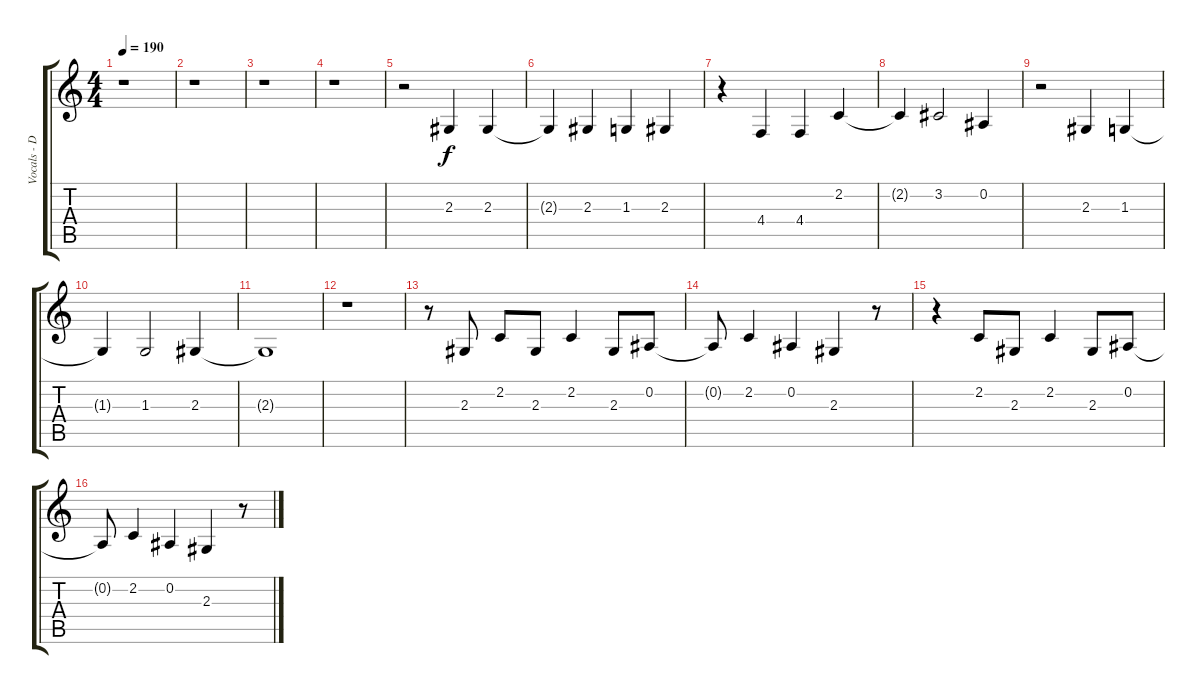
\track ("Vocals - Dustin" "Vocals - D") {instrument tangoaccordion}
\staff {score tabs}
\tuning (Eb4 Bb3 Gb3 Db3 Ab2 Db2) {hide}
\ts (4 4)
\tempo 190
\clef g2
\ks c
r.1{dy f} |
r.1 |
r.1 |
r.1 |
r.2 2.3.4 2.3.4 |
2.3{t}.4 2.3.4 1.3.4 2.3.4 |
r.4 4.4.4 4.4.4 2.2.4 |
2.2{t}.4 3.2.2 0.2.4 |
r.2 2.3.4 1.3.4 |
1.3{t}.4 1.3.2 2.3.4 |
2.3{t}.1 |
r.1 |
r.8 2.3.8 2.2.8 2.3.8 2.2.4 2.3.8 0.2.8 |
0.2{t}.8 2.2.4 0.2.4 2.3.4 r.8 |
r.4 2.2.8 2.3.8 2.2.4 2.3.8 0.2.8 |
0.2{t}.8 2.2.4 0.2.4 2.3.4 r.8
